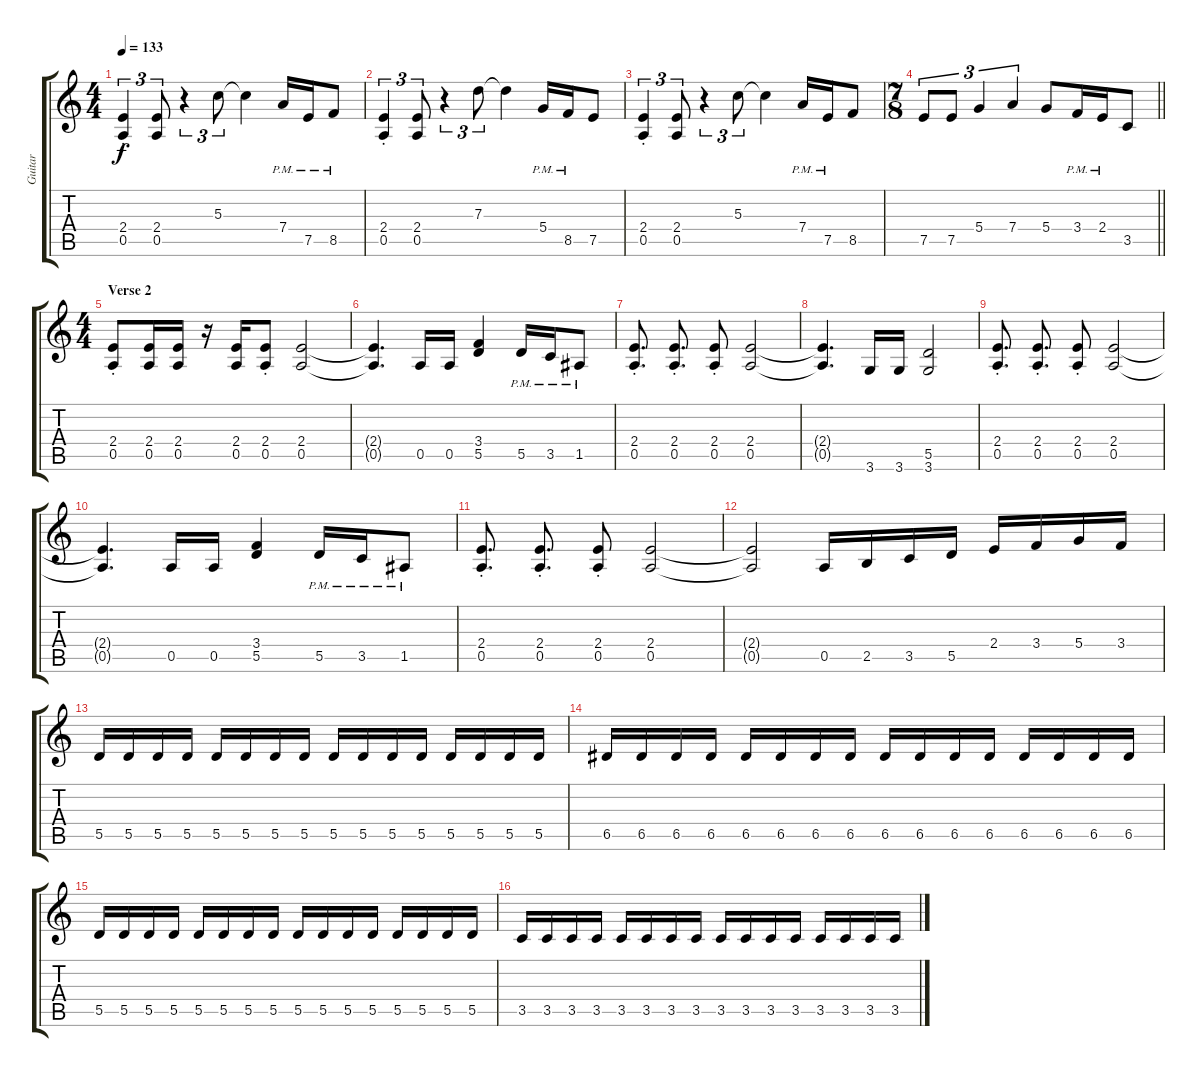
\track ("Guitar" "Guitar") {instrument distortionguitar}
\staff {score tabs}
\tuning (E4 B3 G3 D3 A2 E2) {hide}
\ts (4 4)
\tempo 133
\clef g2
\ks aminor
(2.4{st} 0.5{st}).4{tu (3 2) dy f} (2.4 0.5).8{tu (3 2)} r.4{tu (3 2)} 5.3.8{tu (3 2)} 5.3{t}.4 7.4{pm}.16 7.5{pm}.16 8.5{pm}.8 |
(2.4{st} 0.5{st}).4{tu (3 2)} (2.4 0.5).8{tu (3 2)} r.4{tu (3 2)} 7.3.8{tu (3 2)} 7.3{t}.4 5.4{pm}.16 8.5{pm}.16 7.5.8 |
(2.4{st} 0.5{st}).4{tu (3 2)} (2.4 0.5).8{tu (3 2)} r.4{tu (3 2)} 5.3.8{tu (3 2)} 5.3{t}.4 7.4{pm}.16 7.5{pm}.16 8.5.8 |
\ts (7 8)
\barLineRight lightlight
7.5.8{tu (3 2)} 7.5.8{tu (3 2)} 5.4.4{tu (3 2)} 7.4.4{tu (3 2)} 5.4.8 3.4{pm}.16 2.4{pm}.16 3.5.8 |
\ts (4 4)
\section ("" "Verse 2")
(2.4{st} 0.5{st}).8 (2.4 0.5).16 (2.4 0.5).16 r.16 (2.4 0.5).16 (2.4{st} 0.5{st}).8 (2.4 0.5).2 |
(2.4{t} 0.5{t}).4{d} 0.5.16 0.5.16 (3.4 5.5).4 5.5{pm}.16 3.5{pm}.16 1.5{pm}.8 |
(2.4{st} 0.5{st}).8{d beam split} (2.4{st} 0.5{st}).8{d} (2.4{st} 0.5{st}).8 (2.4 0.5).2 |
(2.4{t} 0.5{t}).4{d} 3.6.16 3.6.16 (5.5 3.6).2 |
(2.4{st} 0.5{st}).8{d beam split} (2.4{st} 0.5{st}).8{d} (2.4{st} 0.5{st}).8 (2.4 0.5).2 |
(2.4{t} 0.5{t}).4{d} 0.5.16 0.5.16 (3.4 5.5).4 5.5{pm}.16 3.5{pm}.16 1.5{pm}.8 |
(2.4{st} 0.5{st}).8{d beam split} (2.4{st} 0.5{st}).8{d} (2.4{st} 0.5{st}).8 (2.4 0.5).2 |
(2.4{t} 0.5{t}).2 0.5.16 2.5.16 3.5.16 5.5.16 2.4.16 3.4.16 5.4.16 3.4.16 |
5.5.16 5.5.16 5.5.16 5.5.16 5.5.16 5.5.16 5.5.16 5.5.16 5.5.16 5.5.16 5.5.16 5.5.16 5.5.16 5.5.16 5.5.16 5.5.16 |
6.5.16 6.5.16 6.5.16 6.5.16 6.5.16 6.5.16 6.5.16 6.5.16 6.5.16 6.5.16 6.5.16 6.5.16 6.5.16 6.5.16 6.5.16 6.5.16 |
5.5.16 5.5.16 5.5.16 5.5.16 5.5.16 5.5.16 5.5.16 5.5.16 5.5.16 5.5.16 5.5.16 5.5.16 5.5.16 5.5.16 5.5.16 5.5.16 |
3.5.16 3.5.16 3.5.16 3.5.16 3.5.16 3.5.16 3.5.16 3.5.16 3.5.16 3.5.16 3.5.16 3.5.16 3.5.16 3.5.16 3.5.16 3.5.16
